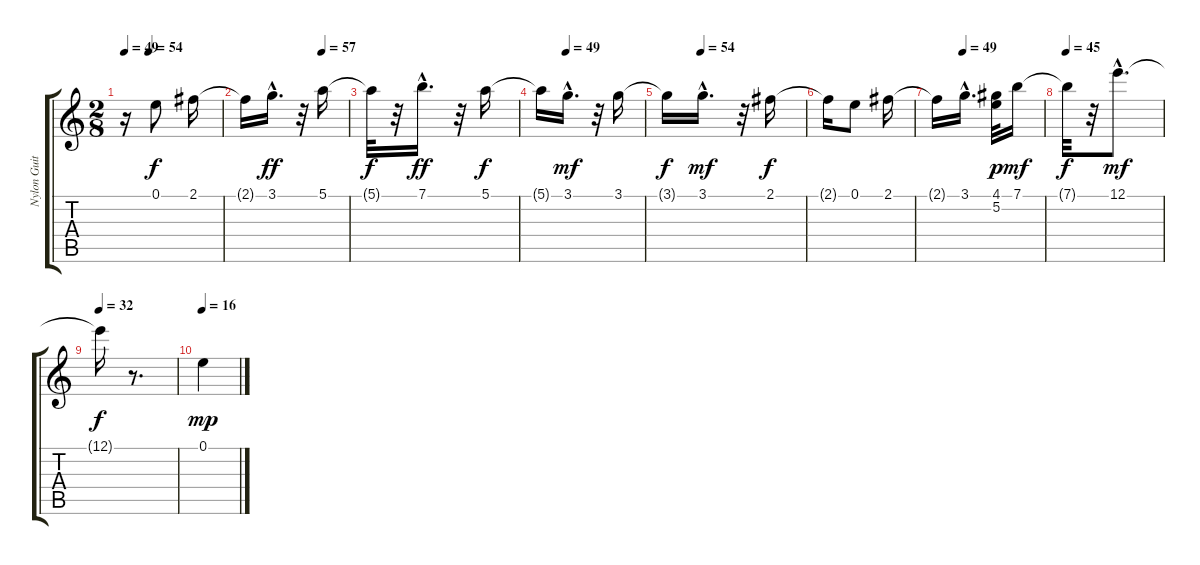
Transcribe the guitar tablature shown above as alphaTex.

\track ("Nylon Guitar (1st string)" "Nylon Guit") {instrument acousticguitarnylon}
\staff {score tabs}
\tuning (E4 B3 G3 D3 A2 E2) {hide}
\ts (2 8)
\tempo 49
\tempo (54 0.25)
\clef g2
\ks c
r.16{dy f} 0.1.8 2.1.16 |
\tempo (57 0.75)
2.1{t}.16 3.1{hac}.16{d dy ff} r.32 5.1.16 |
5.1{t}.32{dy f} r.32 7.1{hac}.16{d dy ff} r.32 5.1.16{dy f} |
\tempo (49 0.25)
5.1{t}.16 3.1{hac}.16{d dy mf} r.32 3.1.16 |
\tempo (54 0.25)
3.1{t}.16{dy f} 3.1{hac}.16{d dy mf} r.32 2.1.16{dy f} |
2.1{t}.16 0.1.8 2.1.16 |
\tempo (49 0.25)
2.1{t}.16 3.1{hac}.16{d} (4.1 5.2).32{dy p} 7.1.16{dy mf} |
\tempo 45
7.1{t}.32{dy f} r.32 12.1{hac}.8{d dy mf} |
\tempo 32
12.1{t}.16{dy f} r.8{d} |
\tempo 16
0.1.4{dy mp}
